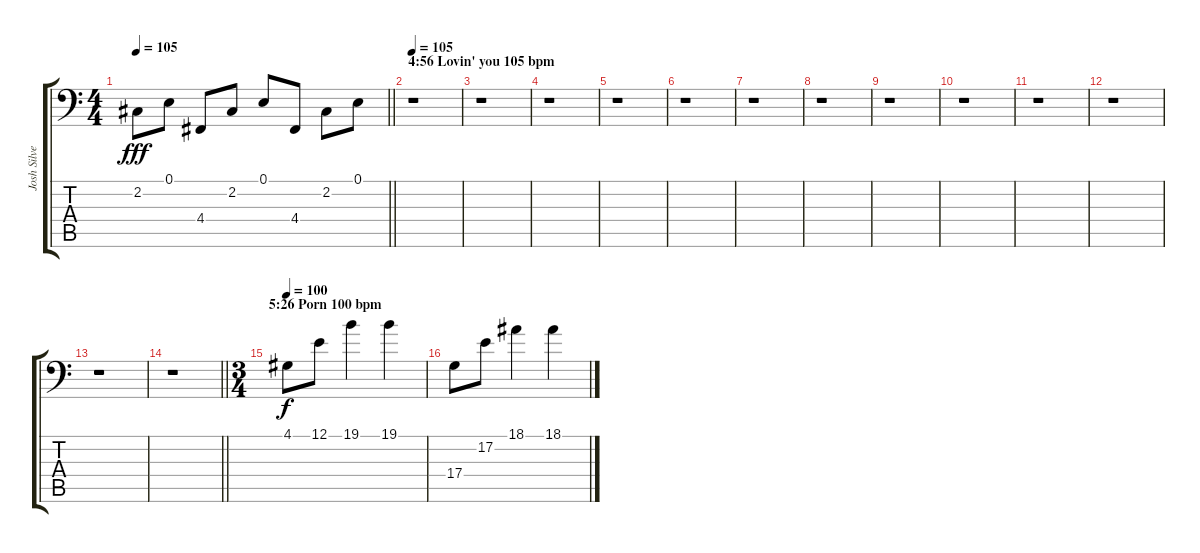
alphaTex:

\track ("Josh Silver (Synth)" "Josh Silve") {instrument drawbarorgan}
\staff {score tabs}
\tuning (E3 B2 G2 D2 A1 E1) {hide}
\ts (4 4)
\tempo 105
\clef f4
\barLineRight lightlight
\ks c
2.2.8{dy fff} 0.1.8 4.4.8 2.2.8 0.1.8 4.4.8 2.2.8 0.1.8 |
\section ("" "4:56 Lovin' you 105 bpm")
\tempo 105
r.1 |
r.1 |
r.1 |
r.1 |
r.1 |
r.1 |
r.1 |
r.1 |
r.1 |
r.1 |
r.1 |
r.1 |
\barLineRight lightlight
r.1 |
\ts (3 4)
\section ("" "5:26 Porn 100 bpm")
\tempo 100
4.1.8{dy f instrument glockenspiel} 12.1.8 19.1.4 19.1.4 |
17.4.8 17.2.8 18.1.4 18.1.4
